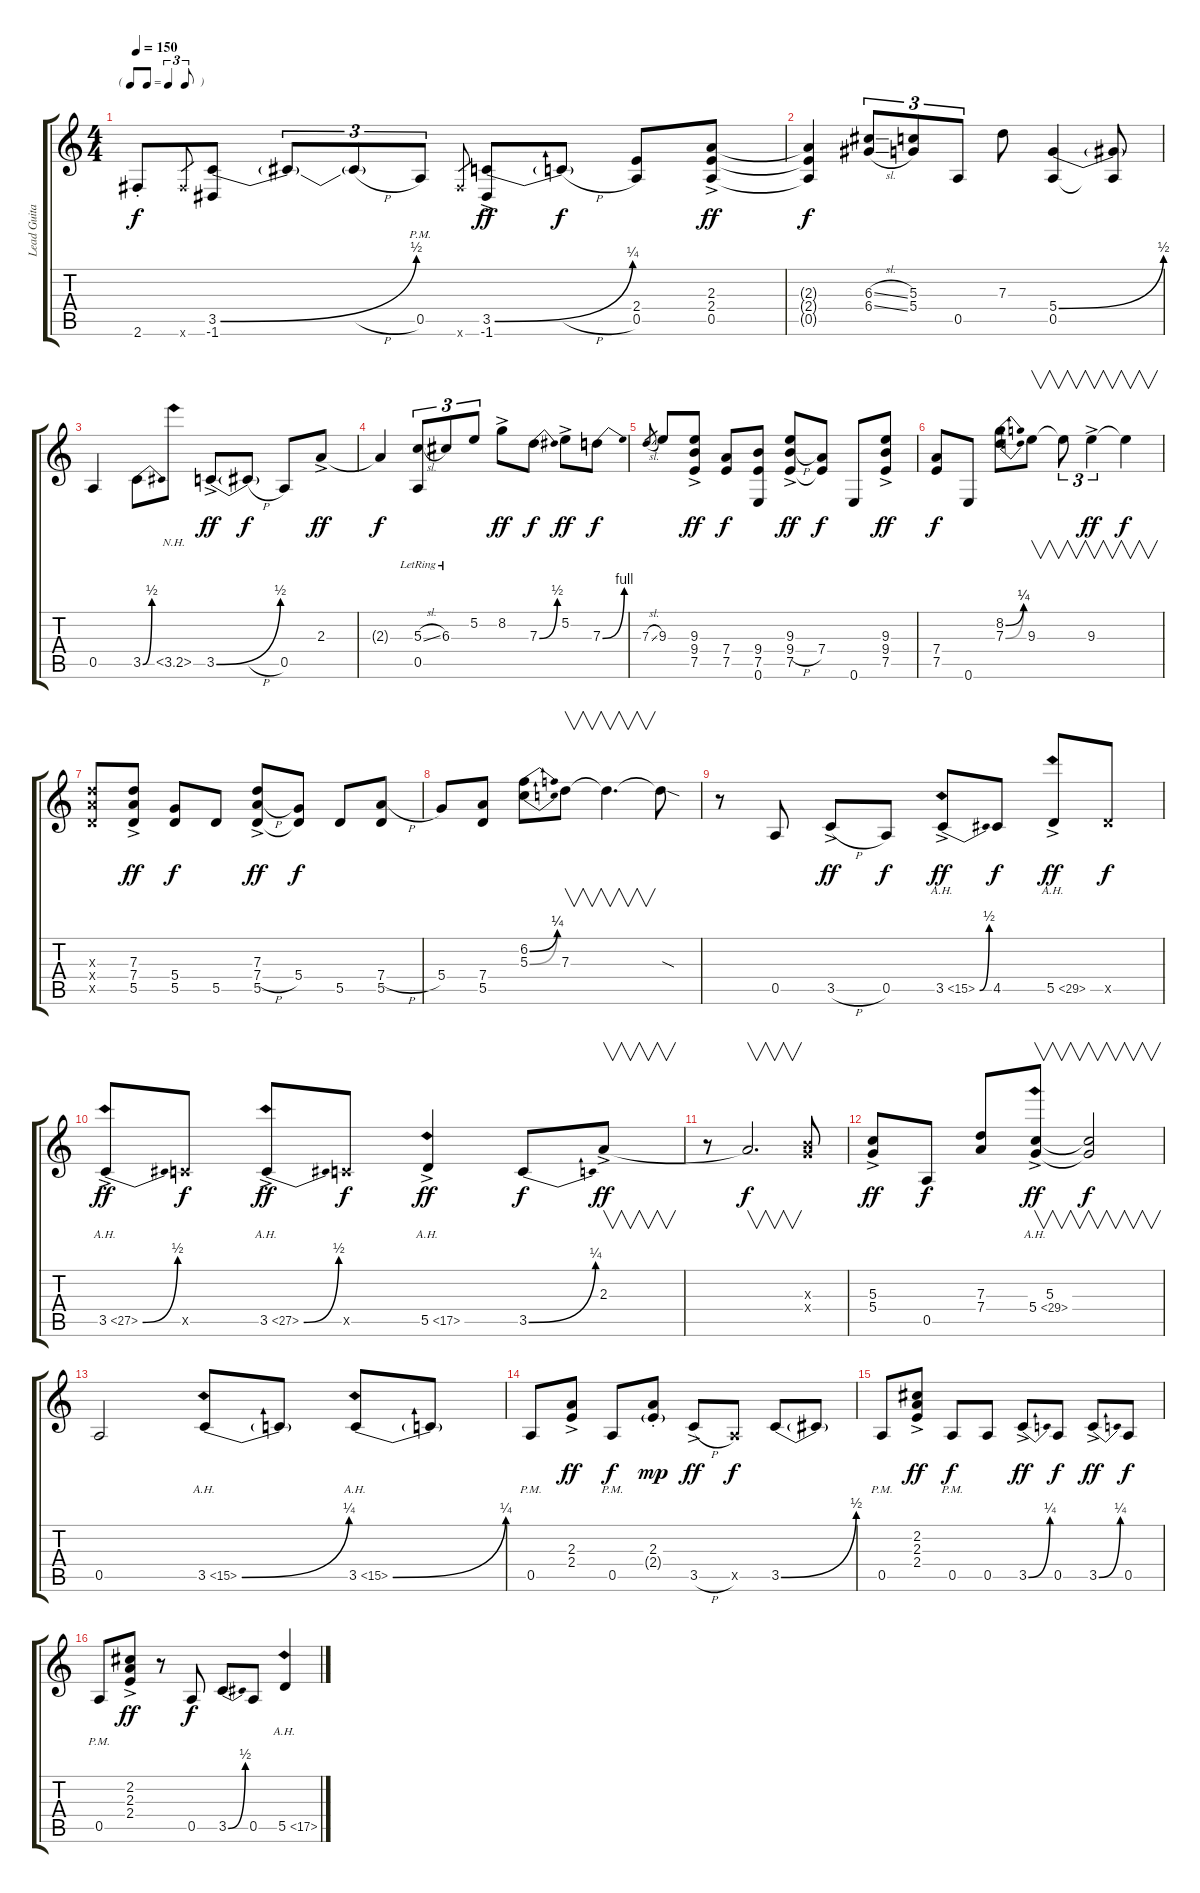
\track ("Lead Guitar - Billy Gibbons" "Lead Guita") {instrument distortionguitar}
\staff {score tabs}
\tuning (E4 B3 G3 D3 A2 E2) {hide}
\ts (4 4)
\tf triplet8th
\tempo 150
\clef g2
\ks c
2.6{st}.8{dy f} 2.6{x}.8{gr} (3.5{be (bend 0 0 60 2)} -1.6).8 3.5{t}.8{tu (3 2)} 3.5{h t}.8{tu (3 2)} 0.5{pm}.8{tu (3 2)} 2.6{x}.8{gr} (3.5{be (bend 0 0 60 1) ac} -1.6).8{dy ff} 3.5{h t}.8{dy f} (2.4 0.5).8 (2.3{ac} 2.4{ac} 0.5{ac}).8{dy ff} |
(2.3{t} 2.4{t} 0.5{t}).4{dy f} (6.3{sl} 6.4{sl}).8{tu (3 2)} (5.3 5.4).8{tu (3 2)} 0.5.8{tu (3 2)} 7.3.8 (5.4{be (bend 0 0 60 2)} 0.5).4 (5.4{t} 0.5{t}).8 |
0.5.4 3.5{be (bend 0 0 60 2)}.8 3.5{nh}.8 3.5{be (bend 0 0 60 2) ac}.8{dy ff} 3.5{h t}.8{dy f} 0.5.8 2.3{ac}.8{dy ff} |
2.3{t}.4{dy f} (5.3{sl lr} 0.5{lr}).8{tu (3 2)} 6.3{lr}.8{tu (3 2)} 5.2.8{tu (3 2)} 8.2{ac}.8{dy ff} 7.3{be (bend 0 0 60 2)}.8{dy f} 5.2{ac}.8{dy ff} 7.3{be (bend 0 0 60 4)}.8{dy f} |
7.3{sl}.8{gr} 9.3.8 (9.3{ac} 9.4{ac} 7.5{ac}).8{dy ff} (7.4 7.5).8{dy f} (9.4 7.5 0.6).8 (9.3{ac} 9.4{h ac} 7.5{ac}).8{dy ff} (7.4 7.5{t}).8{dy f} 0.6.8 (9.3{ac} 9.4{ac} 7.5{ac}).8{dy ff} |
(7.4 7.5).8{dy f} 0.6.8 (8.2{be (bend 0 0 60 1)} 7.3{be (bend 0 0 60 1)}).8 9.3.8{v} 9.3{t}.8{v tu (3 2)} 9.3{ac}.4{v tu (3 2) dy ff} 9.3{t}.4{v dy f} |
(7.3{x} 7.4{x} 5.5{x}).8 (7.3{ac} 7.4{ac} 5.5{ac}).8{dy ff} (5.4 5.5).8{dy f} 5.5.8 (7.3{ac} 7.4{h ac} 5.5{ac}).8{dy ff} (5.4 5.5{t}).8{dy f} 5.5.8 (7.4{h} 5.5).8 |
5.4.8 (7.4 5.5).8 (6.2{be (bend 0 0 60 1)} 5.3{be (bend 0 0 60 1)}).8 7.3.8{v} 7.3{t}.4{v d} 7.3{sod t}.8 |
r.8 0.5.8 3.5{h ac}.8{dy ff} 0.5.8{dy f} 3.5{be (bend 0 0 60 2) ah 12 ac}.8{dy ff} 4.5.8{dy f} 5.5{ah 24 ac}.8{dy ff} 5.5{x}.8{dy f} |
3.5{be (bend 0 0 60 2) ah 24 ac}.8{dy ff} 3.5{x}.8{dy f} 3.5{be (bend 0 0 60 2) ah 24 ac}.8{dy ff} 3.5{x}.8{dy f} 5.5{ah 12 ac}.4{dy ff} 3.5{be (bend 0 0 60 1)}.8{dy f} 2.3{ac}.8{v dy ff} |
r.8 2.3{t}.2{v d dy f} (4.3{x} 5.4{x}).8 |
(5.3{ac} 5.4{ac}).8{dy ff} 0.5.8{dy f} (7.3 7.4).8 (5.3{ac} 5.4{ah 24 ac}).8{v dy ff} (5.3{t} 5.4{t}).2{v dy f} |
0.5.2 3.5{be (bend 0 0 60 1) ah 12}.8 3.5{t}.8 3.5{be (bend 0 0 60 1) ah 12}.8 3.5{t}.8 |
0.5{pm}.8 (2.3{ac} 2.4{ac}).8{dy ff} 0.5{pm}.8{dy f} (2.3{st} 2.4{g st}).8{dy mp} 3.5{h ac}.8{dy ff} 0.5{x}.8{dy f} 3.5{be (bend 0 0 60 2)}.8 3.5{t}.8 |
0.5{pm}.8 (2.2{ac} 2.3{ac} 2.4{ac}).8{dy ff} 0.5{pm}.8{dy f} 0.5.8 3.5{be (bend 0 0 60 1) ac}.8{dy ff} 0.5.8{dy f} 3.5{be (bend 0 0 60 1) ac}.8{dy ff} 0.5.8{dy f} |
0.5{pm}.8 (2.2{ac} 2.3{ac} 2.4{ac}).8{dy ff} r.8 0.5.8{dy f} 3.5{be (bend 0 0 60 2)}.8 0.5.8 5.5{ah 12}.4
